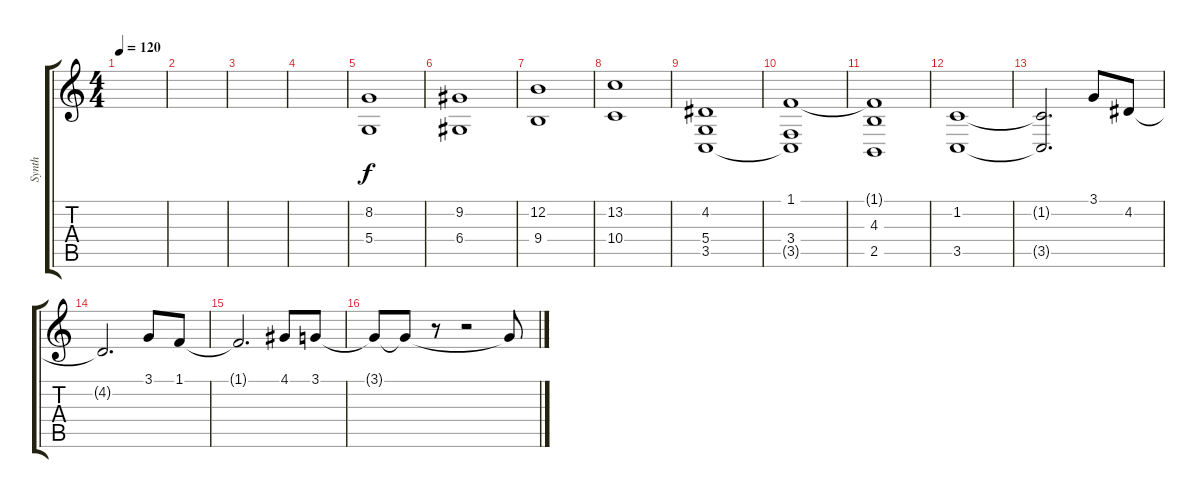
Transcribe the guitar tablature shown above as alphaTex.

\track ("Synth" "Synth") {instrument stringensemble1}
\staff {score tabs}
\tuning (E4 B3 G3 D3 A2 E2) {hide}
\ts (4 4)
\tempo 120
\clef g2
\ks c
|
|
|
|
(8.2 5.4).1 |
(9.2 6.4).1 |
(12.2 9.4).1 |
(13.2 10.4).1 |
(4.2 5.4 3.5).1 |
(1.1 3.4 3.5{t}).1 |
(1.1{t} 4.3 2.5).1 |
(1.2 3.5).1{volume 5} |
(1.2{t} 3.5{t}).2{d} 3.1.8 4.2.8 |
4.2{t}.2{d} 3.1.8 1.1.8 |
1.1{t}.2{d} 4.1.8 3.1.8 |
3.1{t}.8{volume 2} 3.1{t}.8 r.8 r.2 3.1{t}.8
